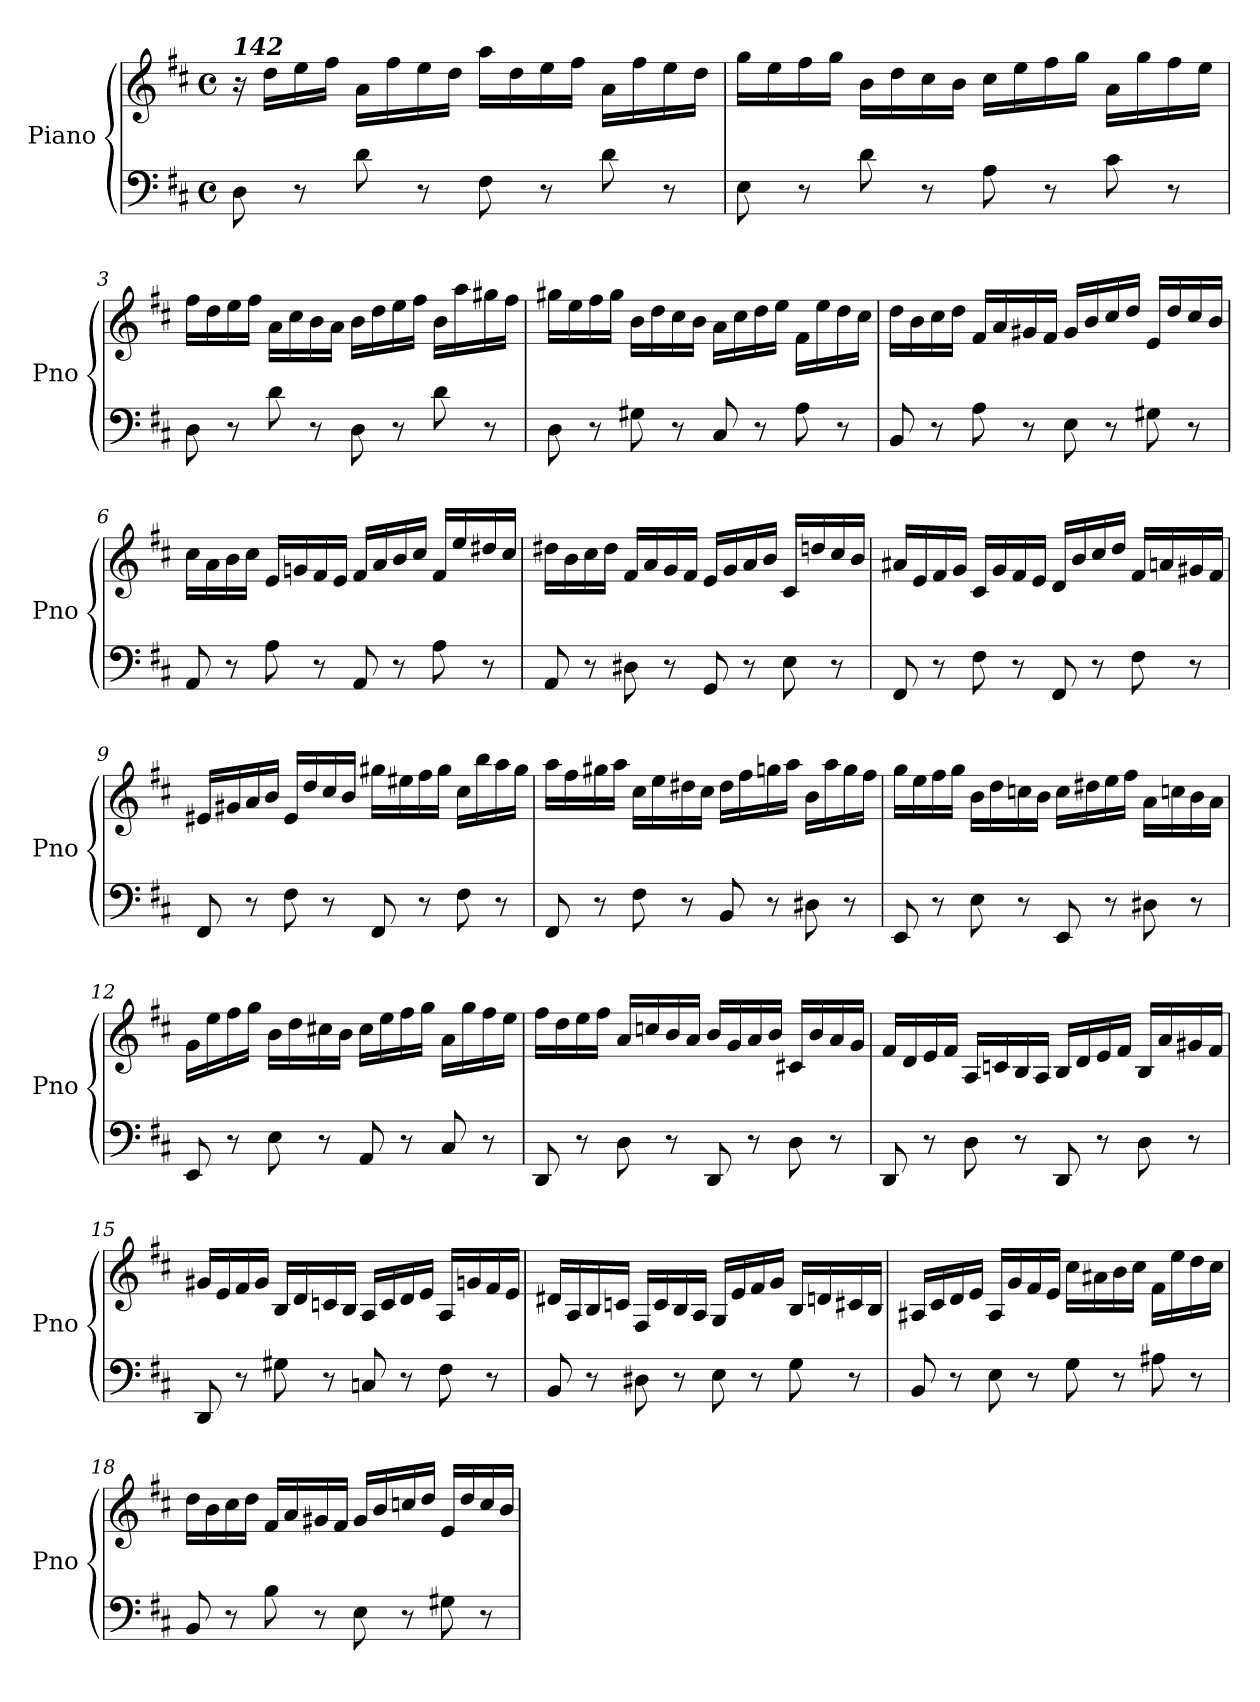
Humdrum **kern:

**kern	**kern
*part1	*part1
*staff2	*staff1
*I"Piano	*
*I'Pno	*
*clefF4	*clefG2
*k[f#c#]	*k[f#c#]
*M4/4	*M4/4
*met(c)	*met(c)
=1	=1
!	!LO:TX:a:Bi:t=142
8D\	16r
.	16dd\LL
8r	16ee\
.	16ff#\JJ
8d\	16a\LL
.	16ff#\
8r	16ee\
.	16dd\JJ
8F#\	16aa\LL
.	16dd\
8r	16ee\
.	16ff#\JJ
8d\	16a\LL
.	16ff#\
8r	16ee\
.	16dd\JJ
=2	=2
8E\	16gg\LL
.	16ee\
8r	16ff#\
.	16gg\JJ
8d\	16b\LL
.	16dd\
8r	16cc#\
.	16b\JJ
8A\	16cc#\LL
.	16ee\
8r	16ff#\
.	16gg\JJ
8c#\	16a\LL
.	16gg\
8r	16ff#\
.	16ee\JJ
!!LO:LB:g=z
=3	=3
8D\	16ff#\LL
.	16dd\
8r	16ee\
.	16ff#\JJ
8d\	16a\LL
.	16cc#\
8r	16b\
.	16a\JJ
8D\	16b\LL
.	16dd\
8r	16ee\
.	16ff#\JJ
8d\	16b\LL
.	16aa\
8r	16gg#X\
.	16ff#\JJ
=4	=4
8D\	16gg#X\LL
.	16ee\
8r	16ff#\
.	16gg#\JJ
8G#X\	16b\LL
.	16dd\
8r	16cc#\
.	16b\JJ
8C#/	16a\LL
.	16cc#\
8r	16dd\
.	16ee\JJ
8A\	16f#\LL
.	16ee\
8r	16dd\
.	16cc#\JJ
=5	=5
8BB/	16dd\LL
.	16b\
8r	16cc#\
.	16dd\JJ
8A\	16f#/LL
.	16a/
8r	16g#X/
.	16f#/JJ
8E\	16g#/LL
.	16b/
8r	16cc#/
.	16dd/JJ
8G#X\	16e/LL
.	16dd/
8r	16cc#/
.	16b/JJ
!!LO:LB:g=z
=6	=6
8AA/	16cc#\LL
.	16a\
8r	16b\
.	16cc#\JJ
8A\	16e/LL
.	16gn/
8r	16f#/
.	16e/JJ
8AA/	16f#/LL
.	16a/
8r	16b/
.	16cc#/JJ
8A\	16f#/LL
.	16ee/
8r	16dd#X/
.	16cc#/JJ
=7	=7
8AA/	16dd#X\LL
.	16b\
8r	16cc#\
.	16dd#\JJ
8D#X\	16f#/LL
.	16a/
8r	16g/
.	16f#/JJ
8GG/	16e/LL
.	16g/
8r	16a/
.	16b/JJ
8E\	16c#/LL
.	16ddn/
8r	16cc#/
.	16b/JJ
=8	=8
8FF#/	16a#X/LL
.	16e/
8r	16f#/
.	16g/JJ
8F#\	16c#/LL
.	16g/
8r	16f#/
.	16e/JJ
8FF#/	16d/LL
.	16b/
8r	16cc#/
.	16dd/JJ
8F#\	16f#/LL
.	16an/
8r	16g#X/
.	16f#/JJ
!!LO:LB:g=z
=9	=9
8FF#/	16e#X/LL
.	16g#X/
8r	16a/
.	16b/JJ
8F#\	16e#/LL
.	16dd/
8r	16cc#/
.	16b/JJ
8FF#/	16gg#X\LL
.	16ee#X\
8r	16ff#\
.	16gg#\JJ
8F#\	16cc#\LL
.	16bb\
8r	16aa\
.	16gg#\JJ
=10	=10
8FF#/	16aa\LL
.	16ff#\
8r	16gg#X\
.	16aa\JJ
8F#\	16cc#\LL
.	16ee\
8r	16dd#X\
.	16cc#\JJ
8BB/	16dd#\LL
.	16ff#\
8r	16ggn\
.	16aa\JJ
8D#X\	16b\LL
.	16aa\
8r	16gg\
.	16ff#\JJ
!!LO:LB:g=z
=11	=11
8EE/	16gg\LL
.	16ee\
8r	16ff#\
.	16gg\JJ
8E\	16b\LL
.	16dd\
8r	16ccn\
.	16b\JJ
8EE/	16cc\LL
.	16dd#X\
8r	16ee\
.	16ff#\JJ
8D#X\	16a\LL
.	16ccn\
8r	16b\
.	16a\JJ
!!LO:PB:g=z
=12	=12
8EE/	16g\LL
.	16ee\
8r	16ff#\
.	16gg\JJ
8E\	16b\LL
.	16dd\
8r	16cc#X\
.	16b\JJ
8AA/	16cc#\LL
.	16ee\
8r	16ff#\
.	16gg\JJ
8C#/	16a\LL
.	16gg\
8r	16ff#\
.	16ee\JJ
=13	=13
8DD/	16ff#\LL
.	16dd\
8r	16ee\
.	16ff#\JJ
8D\	16a/LL
.	16ccn/
8r	16b/
.	16a/JJ
8DD/	16b/LL
.	16g/
8r	16a/
.	16b/JJ
8D\	16c#X/LL
.	16b/
8r	16a/
.	16g/JJ
!!LO:LB:g=z
=14	=14
8DD/	16f#/LL
.	16d/
8r	16e/
.	16f#/JJ
8D\	16A/LL
.	16cn/
8r	16B/
.	16A/JJ
8DD/	16B/LL
.	16d/
8r	16e/
.	16f#/JJ
8D\	16B/LL
.	16a/
8r	16g#X/
.	16f#/JJ
!!LO:LB:g=z
=15	=15
8DD/	16g#X/LL
.	16e/
8r	16f#/
.	16g#/JJ
8G#X\	16B/LL
.	16d/
8r	16cn/
.	16B/JJ
8Cn/	16A/LL
.	16c/
8r	16d/
.	16e/JJ
8F#\	16A/LL
.	16gn/
8r	16f#/
.	16e/JJ
=16	=16
8BB/	16d#X/LL
.	16A/
8r	16B/
.	16cn/JJ
8D#X\	16F#/LL
.	16c/
8r	16B/
.	16A/JJ
8E\	16G/LL
.	16e/
8r	16f#/
.	16g/JJ
8G\	16B/LL
.	16dn/
8r	16c#X/
.	16B/JJ
!!LO:LB:g=z
=17	=17
8BB/	16A#X/LL
.	16c#/
8r	16d/
.	16e/JJ
8E\	16A#/LL
.	16g/
8r	16f#/
.	16e/JJ
8G\	16cc#\LL
.	16a#X\
8r	16b\
.	16cc#\JJ
8A#X\	16f#\LL
.	16ee\
8r	16dd\
.	16cc#\JJ
!!LO:LB:g=z
=18	=18
8BB/	16dd\LL
.	16b\
8r	16cc#\
.	16dd\JJ
8B\	16f#/LL
.	16a/
8r	16g#X/
.	16f#/JJ
8E\	16g#/LL
.	16b/
8r	16ccn/
.	16dd/JJ
8G#X\	16e/LL
.	16dd/
8r	16cc/
.	16b/JJ
=	=
*-	*-
